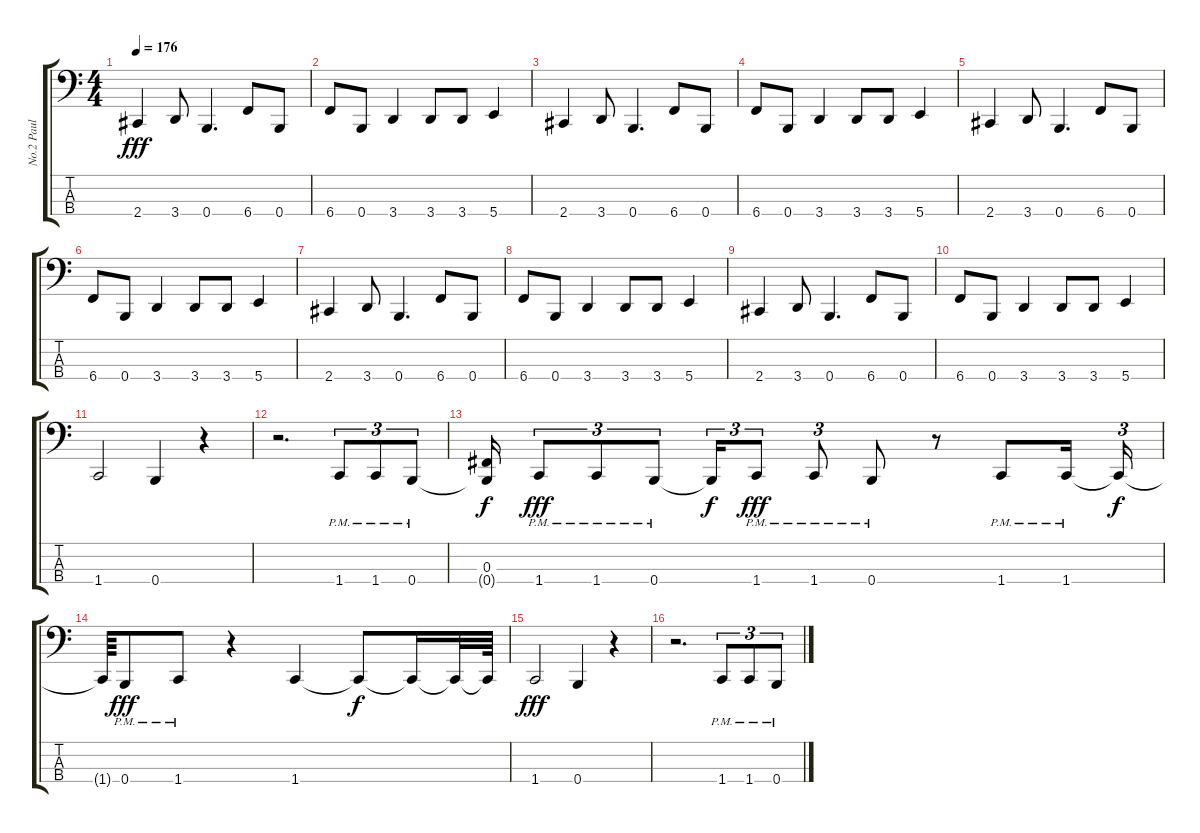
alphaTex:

\track ("No.2 Paul" "No.2 Paul") {instrument electricbasspick}
\staff {score tabs}
\tuning (E2 B1 Gb1 B0) {hide}
\ts (4 4)
\tempo 176
\clef f4
\ks c
2.4.4{dy fff} 3.4.8 0.4.4{d} 6.4.8 0.4.8 |
6.4.8 0.4.8 3.4.4 3.4.8 3.4.8 5.4.4 |
2.4.4 3.4.8 0.4.4{d} 6.4.8 0.4.8 |
6.4.8 0.4.8 3.4.4 3.4.8 3.4.8 5.4.4 |
2.4.4 3.4.8 0.4.4{d} 6.4.8 0.4.8 |
6.4.8 0.4.8 3.4.4 3.4.8 3.4.8 5.4.4 |
2.4.4 3.4.8 0.4.4{d} 6.4.8 0.4.8 |
6.4.8 0.4.8 3.4.4 3.4.8 3.4.8 5.4.4 |
2.4.4 3.4.8 0.4.4{d} 6.4.8 0.4.8 |
6.4.8 0.4.8 3.4.4 3.4.8 3.4.8 5.4.4 |
1.4.2 0.4.4 r.4 |
r.2{d} 1.4{pm}.8{tu (3 2)} 1.4{pm}.8{tu (3 2)} 0.4{pm}.8{tu (3 2)} |
(0.3 0.4{t}).16{dy f} 1.4{pm}.8{tu (3 2) dy fff} 1.4{pm}.8{tu (3 2)} 0.4{pm}.8{tu (3 2)} 0.4{t}.16{tu (3 2) dy f} 1.4{pm}.8{tu (3 2) dy fff} 1.4{pm}.8{tu (3 2)} 0.4{pm}.8 r.8 1.4{pm}.8 1.4{pm}.16 1.4{t}.16{tu (3 2) dy f} |
1.4{t}.64 0.4{pm}.8{dy fff} 1.4{pm}.8 r.4 1.4.4 1.4{t}.8{dy f} 1.4{t}.16 1.4{t}.32 1.4{t}.64 |
1.4.2{dy fff} 0.4.4 r.4 |
r.2{d} 1.4{pm}.8{tu (3 2)} 1.4{pm}.8{tu (3 2)} 0.4{pm}.8{tu (3 2)}
